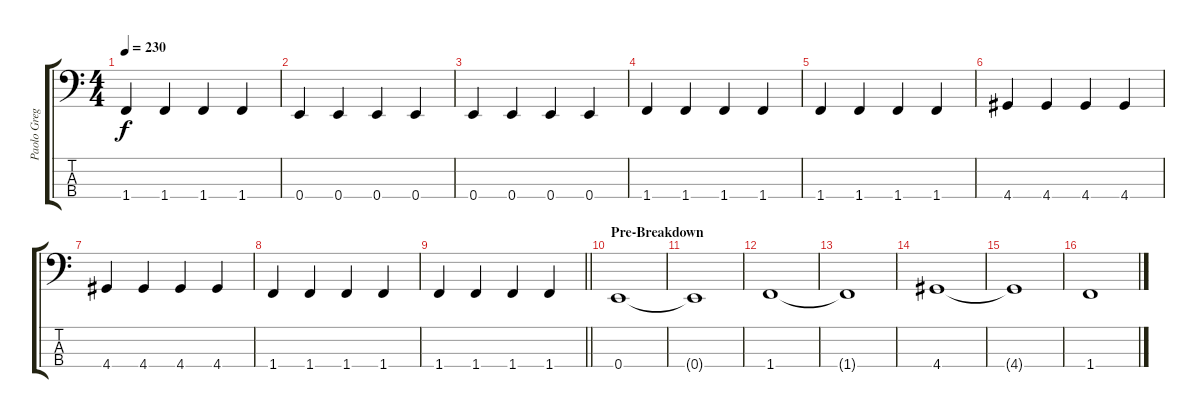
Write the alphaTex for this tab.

\track ("Paolo Gregoletto" "Paolo Greg") {instrument electricbassfinger}
\staff {score tabs}
\tuning (G2 D2 A1 E1) {hide}
\ts (4 4)
\tempo 230
\clef f4
\ks c
1.4.4{dy f} 1.4.4 1.4.4 1.4.4 |
0.4.4 0.4.4 0.4.4 0.4.4 |
0.4.4 0.4.4 0.4.4 0.4.4 |
1.4.4 1.4.4 1.4.4 1.4.4 |
1.4.4 1.4.4 1.4.4 1.4.4 |
4.4.4 4.4.4 4.4.4 4.4.4 |
4.4.4 4.4.4 4.4.4 4.4.4 |
1.4.4 1.4.4 1.4.4 1.4.4 |
\barLineRight lightlight
1.4.4 1.4.4 1.4.4 1.4.4 |
\section ("" "Pre-Breakdown")
0.4.1 |
0.4{t}.1 |
1.4.1 |
1.4{t}.1 |
4.4.1 |
4.4{t}.1 |
1.4.1
